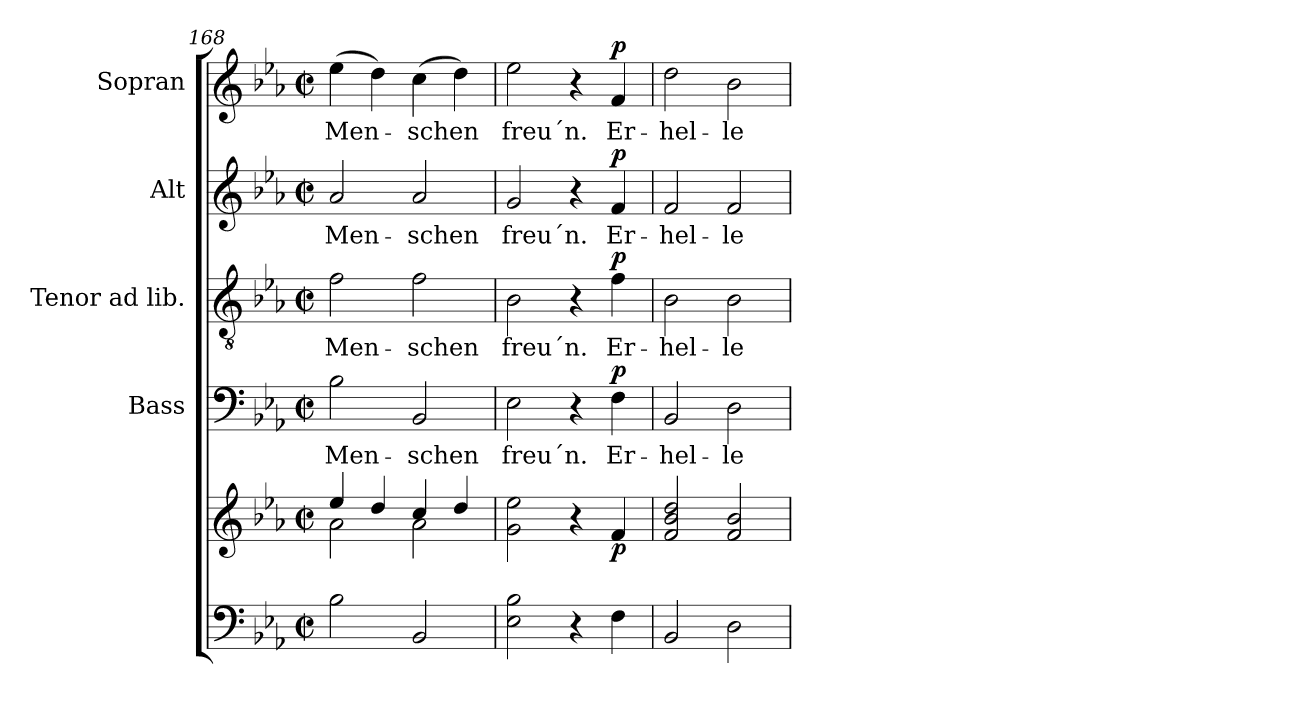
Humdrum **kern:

**kern	**kern	**dynam	**kern	**text	**dynam	**kern	**text	**dynam	**kern	**text	**dynam	**kern	**text	**dynam
*part5	*part5	*part5	*part4	*part4	*part4	*part3	*part3	*part3	*part2	*part2	*part2	*part1	*part1	*part1
*staff6	*staff5	*staff5/6	*staff4	*staff4	*staff4	*staff3	*staff3	*staff3	*staff2	*staff2	*staff2	*staff1	*staff1	*staff1
*	*	*	*I"Bass	*	*	*I"Tenor ad lib.	*	*	*I"Alt	*	*	*I"Sopran	*	*
*	*	*	*I'B.	*	*	*I'T.	*	*	*I'A.	*	*	*I'S.	*	*
!!LO:LB:g=z
*clefF4	*clefG2	*	*clefF4	*	*	*clefGv2	*	*	*clefG2	*	*	*clefG2	*	*
*k[b-e-a-]	*k[b-e-a-]	*	*k[b-e-a-]	*	*	*k[b-e-a-]	*	*	*k[b-e-a-]	*	*	*k[b-e-a-]	*	*
*E-:	*E-:	*	*E-:	*	*	*E-:	*	*	*E-:	*	*	*E-:	*	*
*M2/2	*M2/2	*	*M2/2	*	*	*M2/2	*	*	*M2/2	*	*	*M2/2	*	*
*met(c|)	*met(c|)	*	*met(c|)	*	*	*met(c|)	*	*	*met(c|)	*	*	*met(c|)	*	*
=168	=168	=168	=168	=168	=168	=168	=168	=168	=168	=168	=168	=168	=168	=168
*	*^	*	*	*	*	*	*	*	*	*	*	*	*	*
!	!	!	!	!	!LO:LY:b	!	!	!LO:LY:b	!	!	!LO:LY:b	!	!	!LO:LY:b	!
2B-\	4ee-/	2a-\	.	2B-\	Men-	.	2f\	Men-	.	2a-/	Men-	.	(>4ee-\	Men-	.
.	4dd/	.	.	.	.	.	.	.	.	.	.	.	4dd\)	.	.
!	!	!	!	!	!LO:LY:b	!	!	!LO:LY:b	!	!	!LO:LY:b	!	!	!LO:LY:b	!
2BB-/	4cc/	2a-\	.	2BB-/	-schen	.	2f\	-schen	.	2a-/	-schen	.	(>4cc\	-schen	.
.	4dd/	.	.	.	.	.	.	.	.	.	.	.	4dd\)	.	.
*	*v	*v	*	*	*	*	*	*	*	*	*	*	*	*	*
=169	=169	=169	=169	=169	=169	=169	=169	=169	=169	=169	=169	=169	=169	=169
!	!	!	!	!LO:LY:b	!	!	!LO:LY:b	!	!	!LO:LY:b	!	!	!LO:LY:b	!
2E-\ 2B-\	2g\ 2ee-\	.	2E-\	freu´n.	.	2B-\	freu´n.	.	2g/	freu´n.	.	2ee-\	freu´n.	.
4r	4r	.	4r	.	.	4r	.	.	4r	.	.	4r	.	.
!	!	!LO:DY:b	!	!LO:LY:b	!LO:DY:a	!	!LO:LY:b	!LO:DY:a	!	!LO:LY:b	!LO:DY:a	!	!LO:LY:b	!LO:DY:a
4F\	4f/	p	4F\	Er-	p	4f\	Er-	p	4f/	Er-	p	4f/	Er-	p
=170	=170	=170	=170	=170	=170	=170	=170	=170	=170	=170	=170	=170	=170	=170
!	!	!	!	!LO:LY:b	!	!	!LO:LY:b	!	!	!LO:LY:b	!	!	!LO:LY:b	!
2BB-/	2f/ 2b-/ 2dd/	.	2BB-/	-hel-	.	2B-\	-hel-	.	2f/	-hel-	.	2dd\	-hel-	.
!	!	!	!	!LO:LY:b	!	!	!LO:LY:b	!	!	!LO:LY:b	!	!	!LO:LY:b	!
2D\	2f/ 2b-/	.	2D\	-le	.	2B-\	-le	.	2f/	-le	.	2b-\	-le	.
=	=	=	=	=	=	=	=	=	=	=	=	=	=	=
*-	*-	*-	*-	*-	*-	*-	*-	*-	*-	*-	*-	*-	*-	*-
